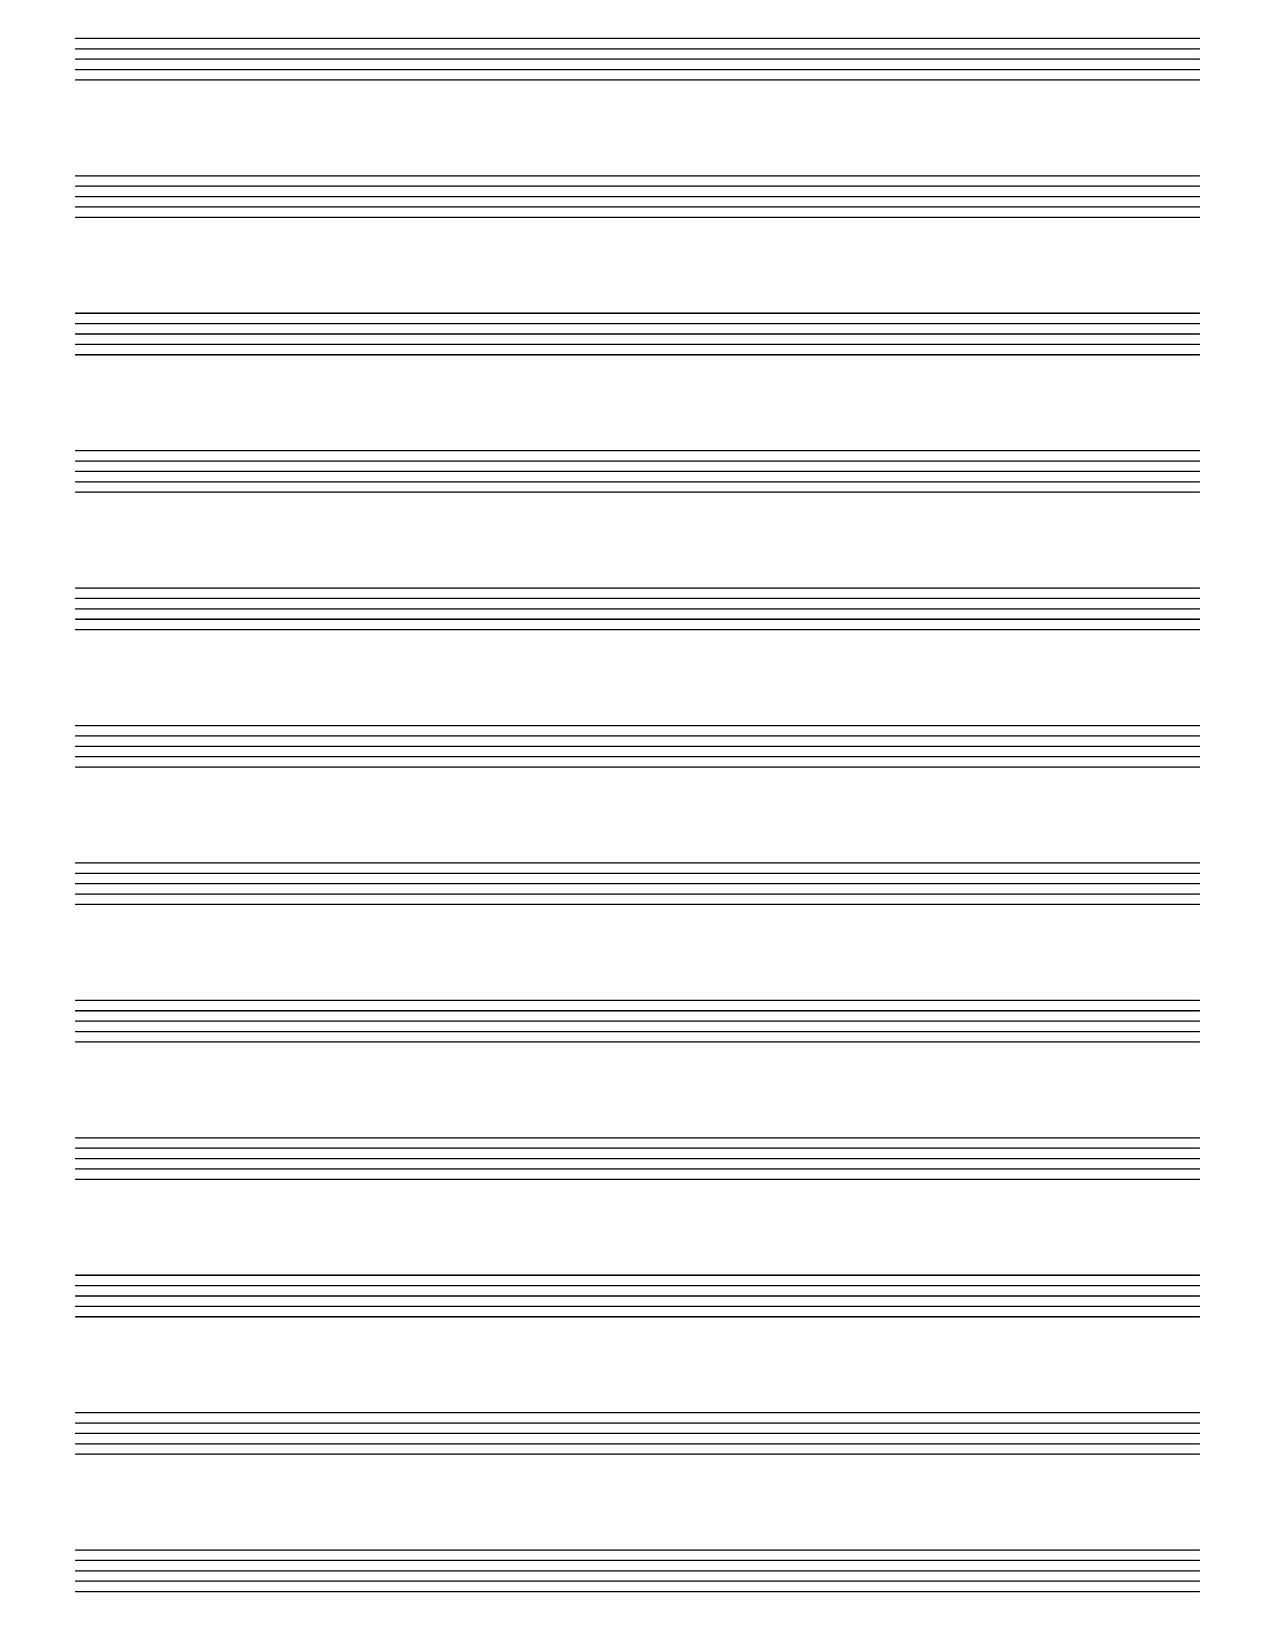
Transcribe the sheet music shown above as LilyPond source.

%% DO NOT EDIT this file manually; it is automatically
%% generated from LSR http://lsr.dsi.unimi.it
%% Make any changes in LSR itself, or in Documentation/snippets/new/ ,
%% and then run scripts/auxiliar/makelsr.py
%%
%% This file is in the public domain.
\version "2.14.2"

\header {
%% Translation of GIT committish: f5cfaf8ef4ac347702f554af0944ef0d8396e73a
  texidocfr = "
Rien n'est plus simple, pour obtenir une feuille blanche avec des
portées, que de générer des mesures vides, de supprimer le
@code{Bar_number_engraver} du contexte @code{Score}, et les
@code{Time_signature_engraver}, @code{Clef_engraver} et
@code{Bar_engraver} du contexte @code{Staff}.

"
  doctitlefr = "Impression de papier à musique"

  lsrtags = "specific-notation, editorial-annotations, paper-and-layout, contexts-and-engravers, staff-notation"


%% Translation of GIT committish: b482c3e5b56c3841a88d957e0ca12964bd3e64fa
  texidoces = "
Para crear pentagramas en blanco, genere compases vacíos y después
elimine el grabador de números de compás @code{Bar_number_engraver}
del contexto @code{Score}, y los grabadores de la indicación de compás
@code{Time_signature_engraver}, de la clave @code{Clef_engraver} y de
los compases @code{Bar_engraver} del contexto de @code{Staff}.

"
  doctitlees = "Crear pentagramas en blanco"

  texidoc = "
To create blank staves, generate empty measures then remove the
@code{Bar_number_engraver} from the @code{Score} context, and the
@code{Time_signature_engraver}, @code{Clef_engraver} and
@code{Bar_engraver} from the @code{Staff} context.

"
  doctitle = "Creating blank staves"
} % begin verbatim


#(set-global-staff-size 20)

\score {
  {
    \repeat unfold 12 { s1 \break }
  }
  \layout {
    indent = 0\in
    \context {
      \Staff
      \remove "Time_signature_engraver"
      \remove "Clef_engraver"
      \remove "Bar_engraver"
    }
    \context {
      \Score
      \remove "Bar_number_engraver"
    }
  }
}

\paper {
  #(set-paper-size "letter")
  ragged-last-bottom = ##f
  line-width = 7.5\in
  left-margin = 0.5\in
  bottom-margin = 0.25\in
  top-margin = 0.25\in
}

